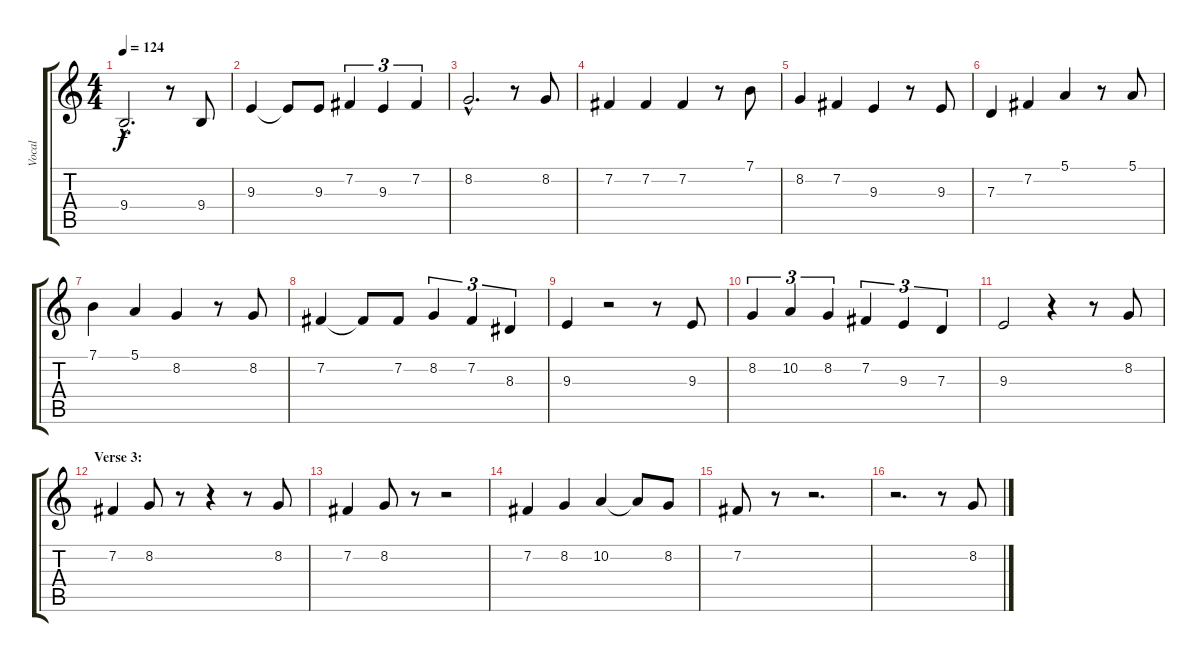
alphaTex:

\track ("Vocal" "Vocal") {instrument oboe}
\staff {score tabs}
\tuning (E4 B3 G3 D3 A2 E2) {hide}
\ts (4 4)
\tempo 124
\clef g2
\ks c
9.4{hac}.2{d dy f} r.8 9.4.8 |
9.3.4 9.3{t}.8 9.3.8 7.2.4{tu (3 2)} 9.3.4{tu (3 2)} 7.2.4{tu (3 2)} |
8.2{hac}.2{d} r.8 8.2.8 |
7.2.4 7.2.4 7.2.4 r.8 7.1.8 |
8.2.4 7.2.4 9.3.4 r.8 9.3.8 |
7.3.4 7.2.4 5.1.4 r.8 5.1.8 |
7.1.4 5.1.4 8.2.4 r.8 8.2.8 |
7.2.4 7.2{t}.8 7.2.8 8.2.4{tu (3 2)} 7.2.4{tu (3 2)} 8.3.4{tu (3 2)} |
9.3.4 r.2 r.8 9.3.8 |
8.2.4{tu (3 2)} 10.2.4{tu (3 2)} 8.2.4{tu (3 2)} 7.2.4{tu (3 2)} 9.3.4{tu (3 2)} 7.3.4{tu (3 2)} |
9.3.2 r.4 r.8 8.2.8 |
\section ("" "Verse 3:")
7.2.4 8.2.8 r.8 r.4 r.8 8.2.8 |
7.2.4 8.2.8 r.8 r.2 |
7.2.4 8.2.4 10.2.4 10.2{t}.8 8.2.8 |
7.2.8 r.8 r.2{d} |
r.2{d} r.8 8.2.8
